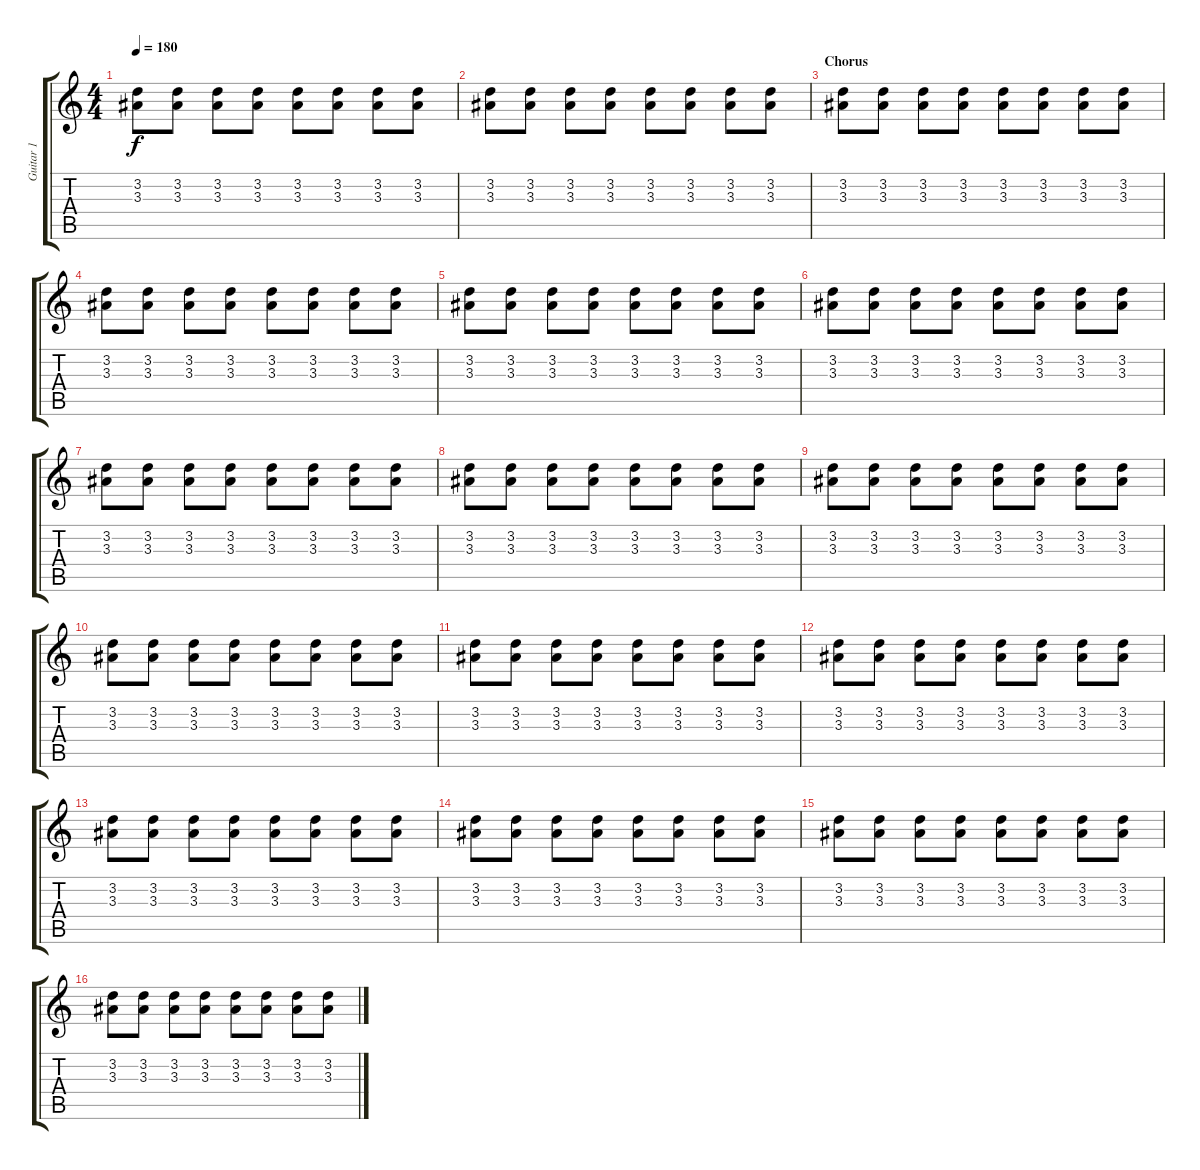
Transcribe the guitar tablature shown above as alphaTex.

\track ("Guitar 1" "Guitar 1") {instrument electricguitarjazz}
\staff {score tabs}
\tuning (E4 B3 G3 D3 A2 E2) {hide}
\ts (4 4)
\tempo 180
\clef g2
\ks c
(3.2 3.3).8{dy f} (3.2 3.3).8 (3.2 3.3).8 (3.2 3.3).8 (3.2 3.3).8 (3.2 3.3).8 (3.2 3.3).8 (3.2 3.3).8 |
(3.2 3.3).8 (3.2 3.3).8 (3.2 3.3).8 (3.2 3.3).8 (3.2 3.3).8 (3.2 3.3).8 (3.2 3.3).8 (3.2 3.3).8 |
\section ("" "Chorus")
(3.2 3.3).8 (3.2 3.3).8 (3.2 3.3).8 (3.2 3.3).8 (3.2 3.3).8 (3.2 3.3).8 (3.2 3.3).8 (3.2 3.3).8 |
(3.2 3.3).8 (3.2 3.3).8 (3.2 3.3).8 (3.2 3.3).8 (3.2 3.3).8 (3.2 3.3).8 (3.2 3.3).8 (3.2 3.3).8 |
(3.2 3.3).8 (3.2 3.3).8 (3.2 3.3).8 (3.2 3.3).8 (3.2 3.3).8 (3.2 3.3).8 (3.2 3.3).8 (3.2 3.3).8 |
(3.2 3.3).8 (3.2 3.3).8 (3.2 3.3).8 (3.2 3.3).8 (3.2 3.3).8 (3.2 3.3).8 (3.2 3.3).8 (3.2 3.3).8 |
(3.2 3.3).8 (3.2 3.3).8 (3.2 3.3).8 (3.2 3.3).8 (3.2 3.3).8 (3.2 3.3).8 (3.2 3.3).8 (3.2 3.3).8 |
(3.2 3.3).8 (3.2 3.3).8 (3.2 3.3).8 (3.2 3.3).8 (3.2 3.3).8 (3.2 3.3).8 (3.2 3.3).8 (3.2 3.3).8 |
(3.2 3.3).8 (3.2 3.3).8 (3.2 3.3).8 (3.2 3.3).8 (3.2 3.3).8 (3.2 3.3).8 (3.2 3.3).8 (3.2 3.3).8 |
(3.2 3.3).8 (3.2 3.3).8 (3.2 3.3).8 (3.2 3.3).8 (3.2 3.3).8 (3.2 3.3).8 (3.2 3.3).8 (3.2 3.3).8 |
(3.2 3.3).8 (3.2 3.3).8 (3.2 3.3).8 (3.2 3.3).8 (3.2 3.3).8 (3.2 3.3).8 (3.2 3.3).8 (3.2 3.3).8 |
(3.2 3.3).8 (3.2 3.3).8 (3.2 3.3).8 (3.2 3.3).8 (3.2 3.3).8 (3.2 3.3).8 (3.2 3.3).8 (3.2 3.3).8 |
(3.2 3.3).8 (3.2 3.3).8 (3.2 3.3).8 (3.2 3.3).8 (3.2 3.3).8 (3.2 3.3).8 (3.2 3.3).8 (3.2 3.3).8 |
(3.2 3.3).8 (3.2 3.3).8 (3.2 3.3).8 (3.2 3.3).8 (3.2 3.3).8 (3.2 3.3).8 (3.2 3.3).8 (3.2 3.3).8 |
(3.2 3.3).8 (3.2 3.3).8 (3.2 3.3).8 (3.2 3.3).8 (3.2 3.3).8 (3.2 3.3).8 (3.2 3.3).8 (3.2 3.3).8 |
(3.2 3.3).8 (3.2 3.3).8 (3.2 3.3).8 (3.2 3.3).8 (3.2 3.3).8 (3.2 3.3).8 (3.2 3.3).8 (3.2 3.3).8
